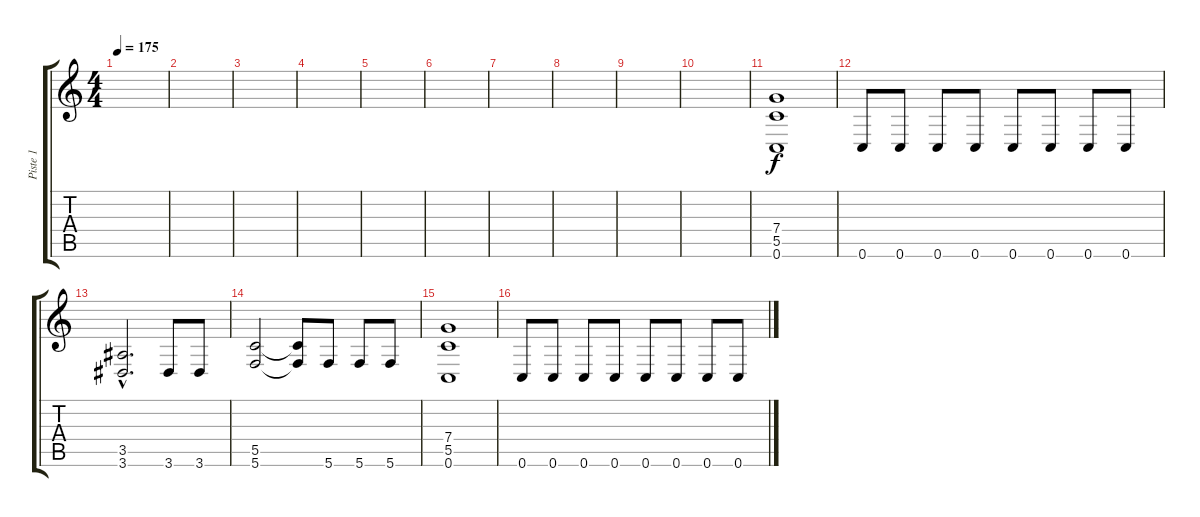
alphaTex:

\track ("Piste 1" "Piste 1") {instrument overdrivenguitar}
\staff {score tabs}
\tuning (D4 A3 F3 C3 G2 C2) {hide}
\ts (4 4)
\tempo 175
\clef g2
\ks c
|
|
|
|
|
|
|
|
|
|
(7.4 5.5 0.6).1 |
0.6.8 0.6.8 0.6.8 0.6.8 0.6.8 0.6.8 0.6.8 0.6.8 |
(3.5{hac} 3.6{hac}).2{d} 3.6.8 3.6.8 |
(5.5 5.6).2 (5.5{t} 5.6{t}).8 5.6.8 5.6.8 5.6.8 |
(7.4 5.5 0.6).1 |
0.6.8 0.6.8 0.6.8 0.6.8 0.6.8 0.6.8 0.6.8 0.6.8
